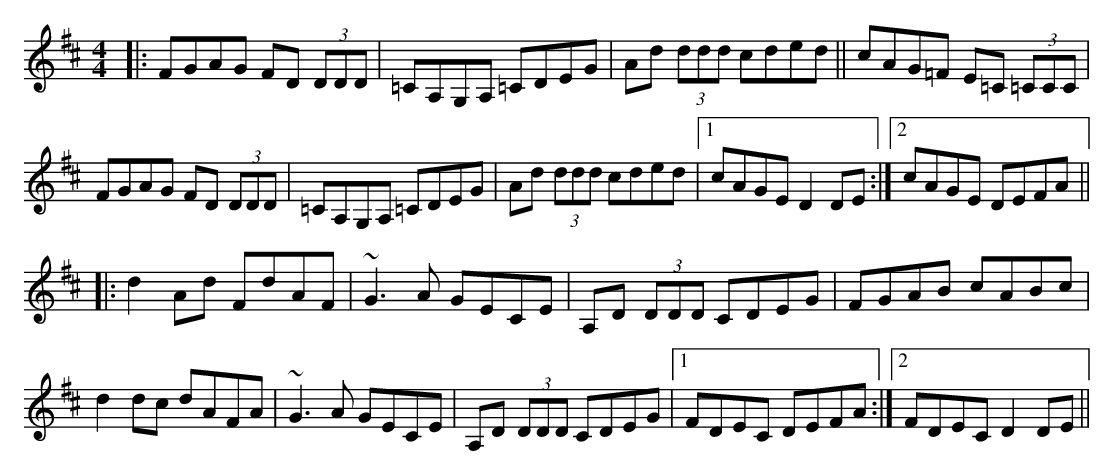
X:1
M:4/4
K:D
|:FGAG FD (3DDD|=CA,G,A, =CDEG|Ad (3ddd cded||cAG=F E=C (3=CCC|
FGAG FD (3DDD|=CA,G,A, =CDEG|Ad (3ddd cded|1 cAGE D2 DE:|2 cAGE DEFA||
|:d2 Ad FdAF|~G3 A GECE|A,D (3DDD CDEG|FGAB cABc|
d2 dc dAFA|~G3 A GECE|A,D (3DDD CDEG|1 FDEC DEFA:|2 FDEC D2 DE||
